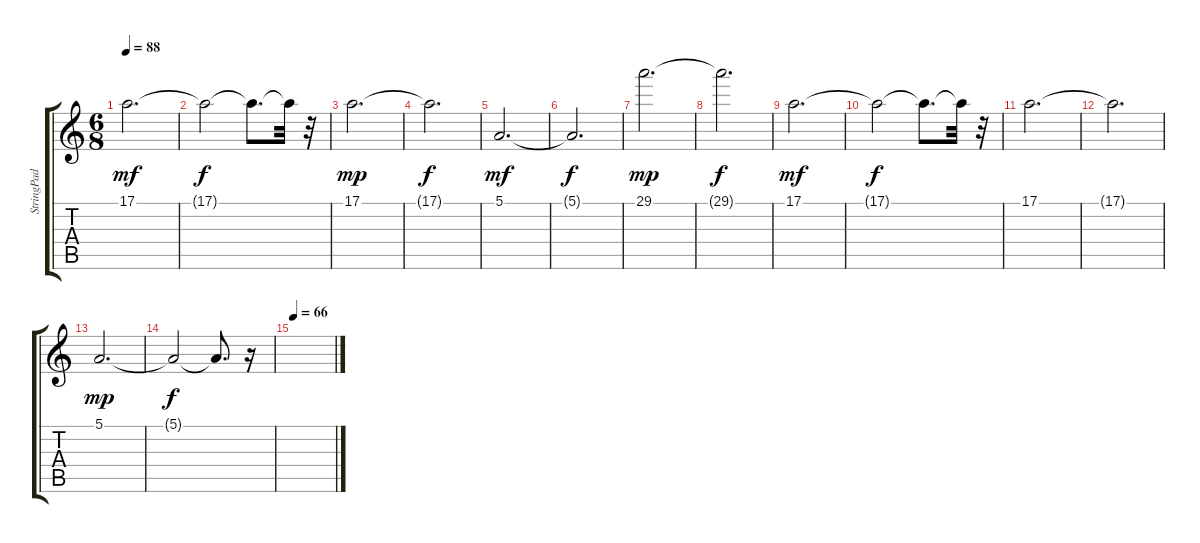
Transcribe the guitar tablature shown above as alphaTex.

\track ("StringPad           " "StringPad ") {instrument stringensemble1}
\staff {score tabs}
\tuning (E4 B3 G3 D3 A2 E2) {hide}
\ts (6 8)
\tempo 88
\clef g2
\ks c
17.1.2{d dy mf} |
17.1{t}.2{dy f} 17.1{t}.8{d} 17.1{t}.32 r.32 |
17.1.2{d dy mp} |
17.1{t}.2{d dy f} |
5.1.2{d dy mf} |
5.1{t}.2{d dy f} |
29.1.2{d dy mp} |
29.1{t}.2{d dy f} |
17.1.2{d dy mf} |
17.1{t}.2{dy f} 17.1{t}.8{d} 17.1{t}.32 r.32 |
17.1.2{d} |
17.1{t}.2{d} |
5.1.2{d dy mp} |
5.1{t}.2{dy f} 5.1{t}.8{d} r.16 |
\tempo 66
